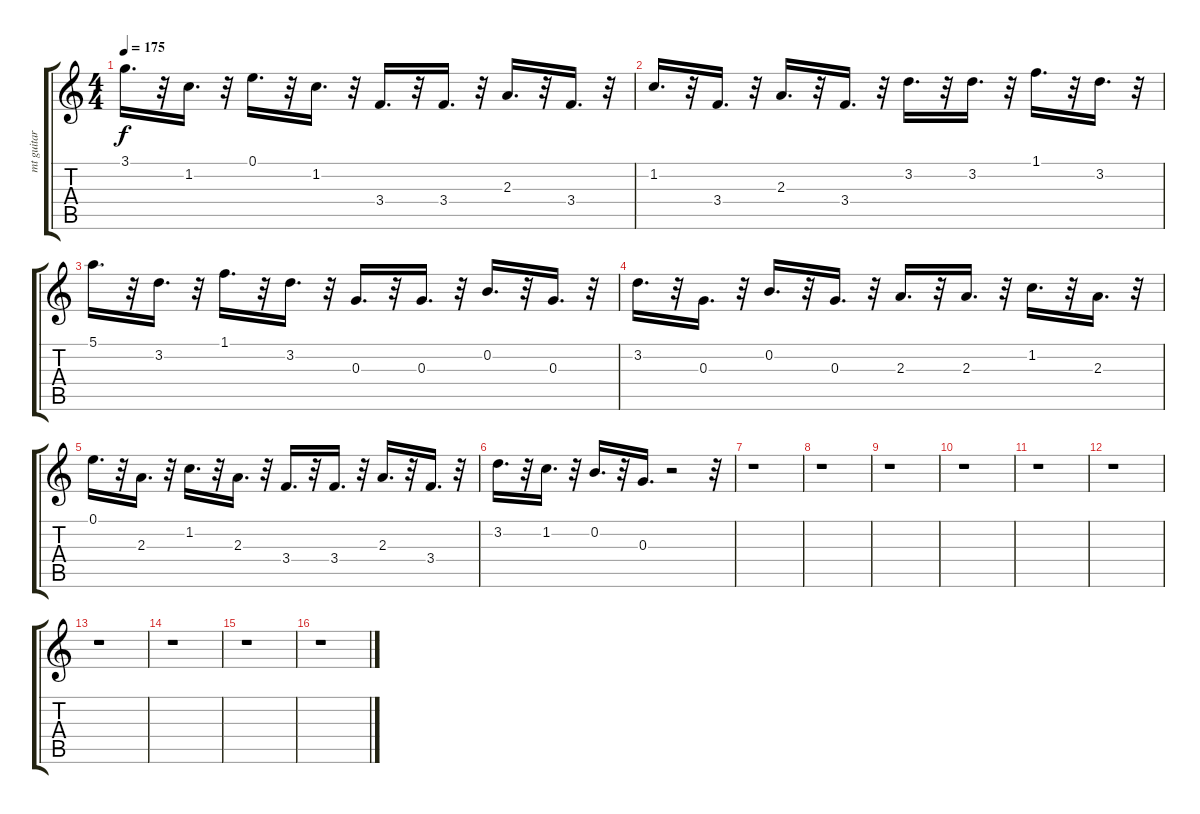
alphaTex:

\track ("mt guitar" "mt guitar") {instrument electricguitarmuted}
\staff {score tabs}
\tuning (E4 B3 G3 D3 A2 E2) {hide}
\ts (4 4)
\tempo 175
\clef g2
\ks c
3.1.16{d dy f} r.32 1.2.16{d} r.32 0.1.16{d} r.32 1.2.16{d} r.32 3.4.16{d} r.32 3.4.16{d} r.32 2.3.16{d} r.32 3.4.16{d} r.32 |
1.2.16{d} r.32 3.4.16{d} r.32 2.3.16{d} r.32 3.4.16{d} r.32 3.2.16{d} r.32 3.2.16{d} r.32 1.1.16{d} r.32 3.2.16{d} r.32 |
5.1.16{d} r.32 3.2.16{d} r.32 1.1.16{d} r.32 3.2.16{d} r.32 0.3.16{d} r.32 0.3.16{d} r.32 0.2.16{d} r.32 0.3.16{d} r.32 |
3.2.16{d} r.32 0.3.16{d} r.32 0.2.16{d} r.32 0.3.16{d} r.32 2.3.16{d} r.32 2.3.16{d} r.32 1.2.16{d} r.32 2.3.16{d} r.32 |
0.1.16{d} r.32 2.3.16{d} r.32 1.2.16{d} r.32 2.3.16{d} r.32 3.4.16{d} r.32 3.4.16{d} r.32 2.3.16{d} r.32 3.4.16{d} r.32 |
3.2.16{d} r.32 1.2.16{d} r.32 0.2.16{d} r.32 0.3.16{d} r.2 r.32 |
r.1 |
r.1 |
r.1 |
r.1 |
r.1 |
r.1 |
r.1 |
r.1 |
r.1 |
r.1
